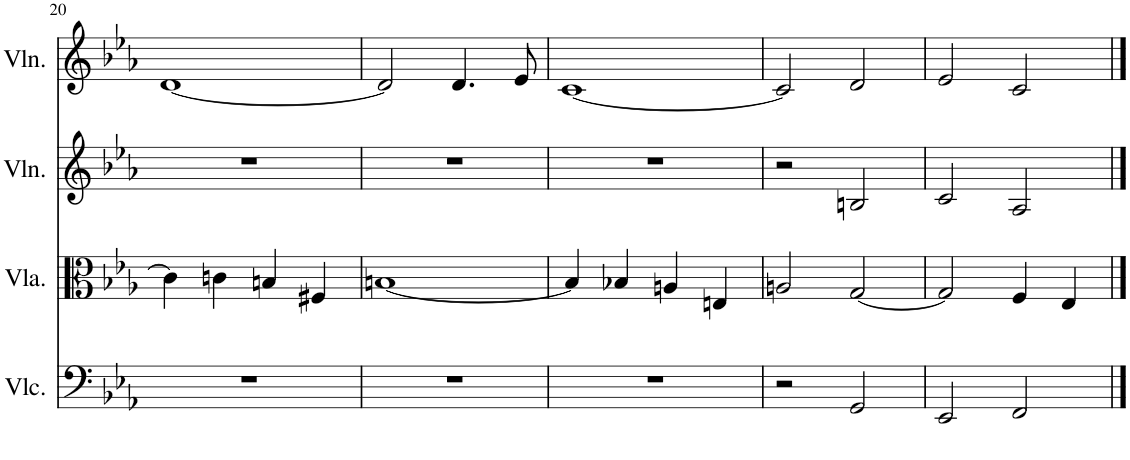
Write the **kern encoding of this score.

**kern	**kern	**kern	**kern
*part4	*part3	*part2	*part1
*staff4	*staff3	*staff2	*staff1
*I"Violoncello	*I"Viola	*I"Violin	*I"Violin
*I'Vlc.	*I'Vla.	*I'Vln.	*I'Vln.
!!LO:PB:g=z
*clefF4	*clefC3	*clefG2	*clefG2
*k[b-e-a-]	*k[b-e-a-]	*k[b-e-a-]	*k[b-e-a-]
*M4/4	*M4/4	*M4/4	*M4/4
=20	=20	=20	=20
1r	4c#\]	1r	[1d
.	4cn\	.	.
.	4Bn/	.	.
.	4F#X/	.	.
=21	=21	=21	=21
1r	[1Bn	1r	2d/]
.	.	.	4.d/
.	.	.	8e-/
=22	=22	=22	=22
1r	4B/]	1r	[1c
.	4B-X/	.	.
.	4An/	.	.
.	4En/	.	.
=23	=23	=23	=23
2r	2An/	2r	2c/]
2GG/	[2G/	2Bn/	2d/
=24	=24	=24	=24
2EE-/	2G/]	2c/	2e-/
2FF/	4F/	2A-/	2c/
.	4E-/	.	.
==	==	==	==
*-	*-	*-	*-
